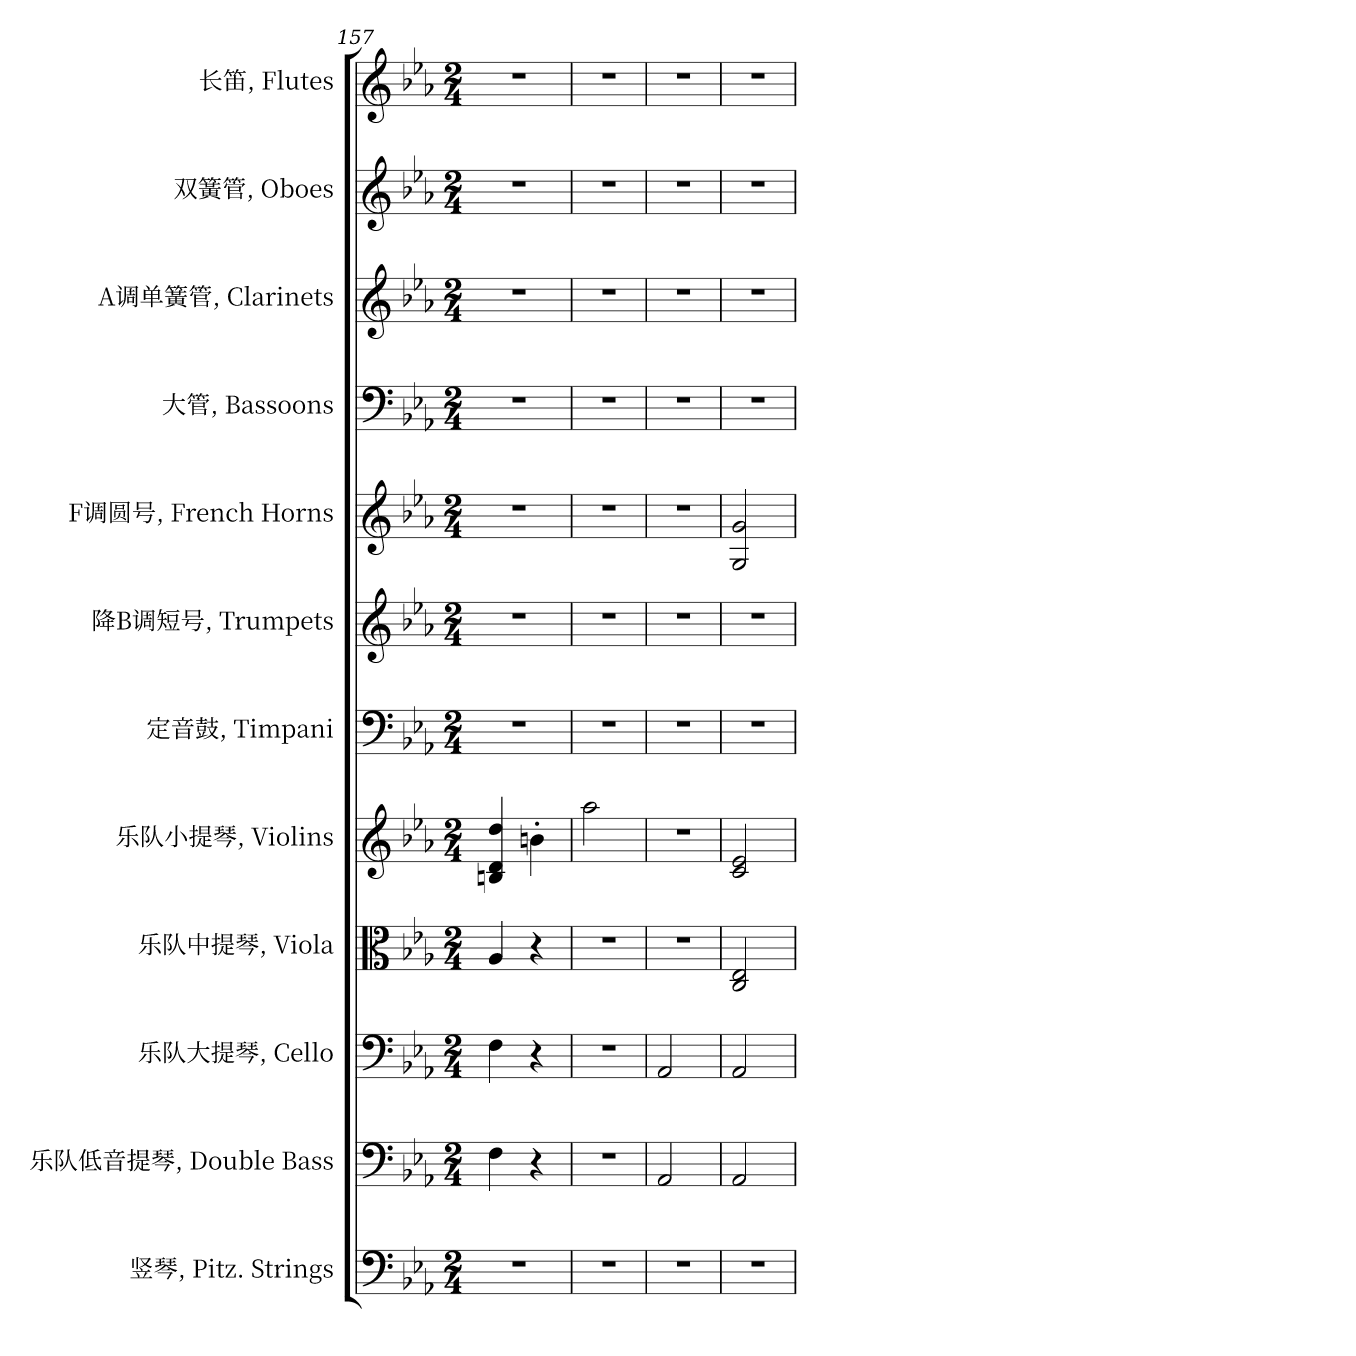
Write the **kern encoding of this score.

**kern	**kern	**kern	**kern	**kern	**kern	**kern	**kern	**kern	**kern	**kern	**kern
*part12	*part11	*part10	*part9	*part8	*part7	*part6	*part5	*part4	*part3	*part2	*part1
*staff12	*staff11	*staff10	*staff9	*staff8	*staff7	*staff6	*staff5	*staff4	*staff3	*staff2	*staff1
*I"竖琴, Pitz. Strings	*I"乐队低音提琴, Double Bass	*I"乐队大提琴, Cello	*I"乐队中提琴, Viola	*I"乐队小提琴, Violins	*I"定音鼓, Timpani	*I"降B调短号, Trumpets	*I"F调圆号, French Horns	*I"大管, Bassoons	*I"A调单簧管, Clarinets	*I"双簧管, Oboes	*I"长笛, Flutes
*	*	*	*	*I'Vlns.	*I'Timp.	*	*I'F Hn.	*I'Bsn.	*I'A Cl.	*I'Ob.	*I'Fl.
*clefF4	*clefF4	*clefF4	*clefC3	*clefG2	*clefF4	*clefG2	*clefG2	*clefF4	*clefG2	*clefG2	*clefG2
*	*ITrd7c12	*	*	*	*	*ITrd1c2	*ITrd4c7	*	*ITrd2c3	*	*
*k[b-e-a-]	*k[b-e-a-]	*k[b-e-a-]	*k[b-e-a-]	*k[b-e-a-]	*k[b-e-a-]	*k[b-e-a-d-g-]	*k[b-e-a-d-]	*k[b-e-a-]	*k[]	*k[b-e-a-]	*k[b-e-a-]
*M2/4	*M2/4	*M2/4	*M2/4	*M2/4	*M2/4	*M2/4	*M2/4	*M2/4	*M2/4	*M2/4	*M2/4
=157	=157	=157	=157	=157	=157	=157	=157	=157	=157	=157	=157
2r	4FF\	4F\	4A-/	4Bn/ 4d/ 4dd/	2r	2r	2r	2r	2r	2r	2r
.	4r	4r	4r	4bn'\	.	.	.	.	.	.	.
=158	=158	=158	=158	=158	=158	=158	=158	=158	=158	=158	=158
2r	2r	2r	2r	2aa-\	2r	2r	2r	2r	2r	2r	2r
!!LO:PB:g=z
=159	=159	=159	=159	=159	=159	=159	=159	=159	=159	=159	=159
2r	2AAA-/	2AA-/	2r	2r	2r	2r	2r	2r	2r	2r	2r
=160	=160	=160	=160	=160	=160	=160	=160	=160	=160	=160	=160
2r	2AAA-/	2AA-/	2C/ 2E-/	2c/ 2e-/	2r	2r	2C/ 2c/	2r	2r	2r	2r
=	=	=	=	=	=	=	=	=	=	=	=
*-	*-	*-	*-	*-	*-	*-	*-	*-	*-	*-	*-
